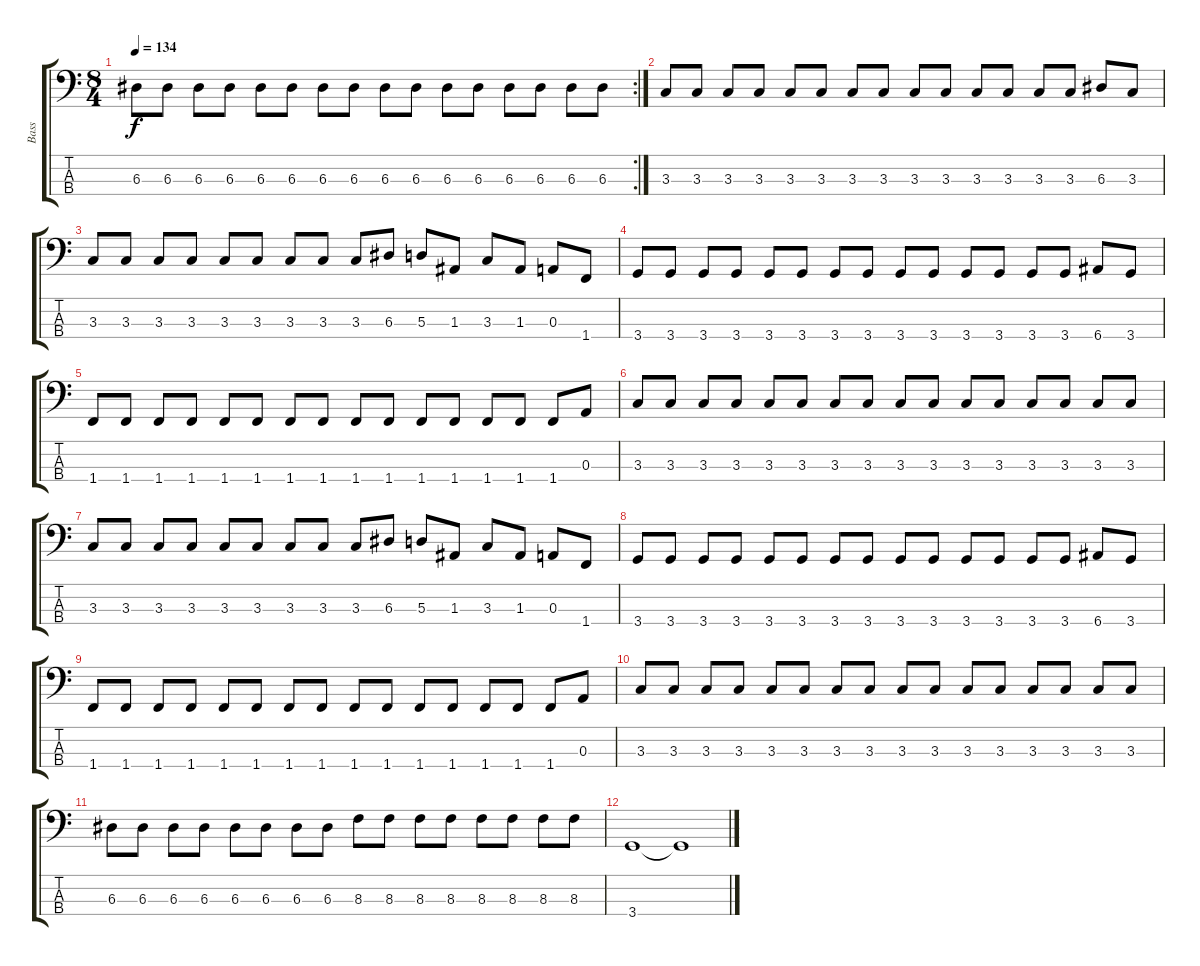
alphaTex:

\track ("Bass" "Bass") {instrument electricbassfinger}
\staff {score tabs}
\tuning (G2 D2 A1 E1) {hide}
\rc 2
\ts (8 4)
\tempo 134
\clef f4
\ks c
6.3.8{dy f} 6.3.8 6.3.8 6.3.8 6.3.8 6.3.8 6.3.8 6.3.8 6.3.8 6.3.8 6.3.8 6.3.8 6.3.8 6.3.8 6.3.8 6.3.8 |
3.3.8 3.3.8 3.3.8 3.3.8 3.3.8 3.3.8 3.3.8 3.3.8 3.3.8 3.3.8 3.3.8 3.3.8 3.3.8 3.3.8 6.3.8 3.3.8 |
3.3.8 3.3.8 3.3.8 3.3.8 3.3.8 3.3.8 3.3.8 3.3.8 3.3.8 6.3.8 5.3.8 1.3.8 3.3.8 1.3.8 0.3.8 1.4.8 |
3.4.8 3.4.8 3.4.8 3.4.8 3.4.8 3.4.8 3.4.8 3.4.8 3.4.8 3.4.8 3.4.8 3.4.8 3.4.8 3.4.8 6.4.8 3.4.8 |
1.4.8 1.4.8 1.4.8 1.4.8 1.4.8 1.4.8 1.4.8 1.4.8 1.4.8 1.4.8 1.4.8 1.4.8 1.4.8 1.4.8 1.4.8 0.3.8 |
3.3.8 3.3.8 3.3.8 3.3.8 3.3.8 3.3.8 3.3.8 3.3.8 3.3.8 3.3.8 3.3.8 3.3.8 3.3.8 3.3.8 3.3.8 3.3.8 |
3.3.8 3.3.8 3.3.8 3.3.8 3.3.8 3.3.8 3.3.8 3.3.8 3.3.8 6.3.8 5.3.8 1.3.8 3.3.8 1.3.8 0.3.8 1.4.8 |
3.4.8 3.4.8 3.4.8 3.4.8 3.4.8 3.4.8 3.4.8 3.4.8 3.4.8 3.4.8 3.4.8 3.4.8 3.4.8 3.4.8 6.4.8 3.4.8 |
1.4.8 1.4.8 1.4.8 1.4.8 1.4.8 1.4.8 1.4.8 1.4.8 1.4.8 1.4.8 1.4.8 1.4.8 1.4.8 1.4.8 1.4.8 0.3.8 |
3.3.8 3.3.8 3.3.8 3.3.8 3.3.8 3.3.8 3.3.8 3.3.8 3.3.8 3.3.8 3.3.8 3.3.8 3.3.8 3.3.8 3.3.8 3.3.8 |
6.3.8 6.3.8 6.3.8 6.3.8 6.3.8 6.3.8 6.3.8 6.3.8 8.3.8 8.3.8 8.3.8 8.3.8 8.3.8 8.3.8 8.3.8 8.3.8 |
3.4.1 3.4{t}.1
